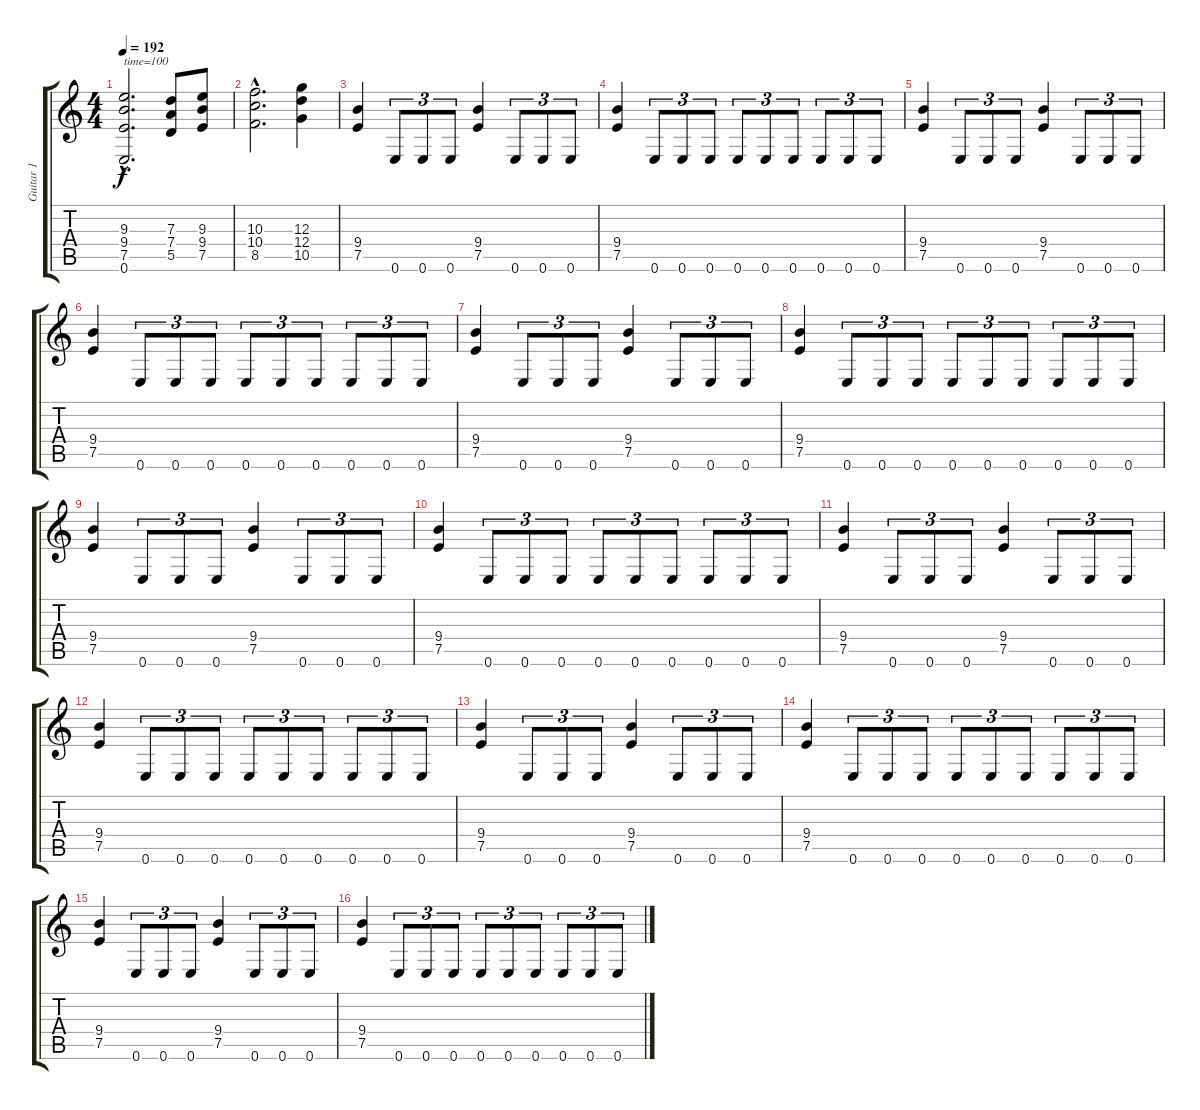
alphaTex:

\track ("Guitar 1" "Guitar 1") {instrument overdrivenguitar}
\staff {score tabs}
\tuning (E4 B3 G3 D3 A2 E2) {hide}
\ts (4 4)
\tempo 192
\clef g2
\ks c
(9.3{hac} 9.4{hac} 7.5{hac} 0.6{hac}).2{d txt "time=100" dy f instrument overdrivenguitar} (7.3 7.4 5.5).8 (9.3 9.4 7.5).8 |
(10.3{hac} 10.4{hac} 8.5{hac}).2{d} (12.3 12.4 10.5).4 |
(9.4 7.5).4 0.6.8{tu (3 2)} 0.6.8{tu (3 2)} 0.6.8{tu (3 2)} (9.4 7.5).4 0.6.8{tu (3 2)} 0.6.8{tu (3 2)} 0.6.8{tu (3 2)} |
(9.4 7.5).4 0.6.8{tu (3 2)} 0.6.8{tu (3 2)} 0.6.8{tu (3 2)} 0.6.8{tu (3 2)} 0.6.8{tu (3 2)} 0.6.8{tu (3 2)} 0.6.8{tu (3 2)} 0.6.8{tu (3 2)} 0.6.8{tu (3 2)} |
(9.4 7.5).4 0.6.8{tu (3 2)} 0.6.8{tu (3 2)} 0.6.8{tu (3 2)} (9.4 7.5).4 0.6.8{tu (3 2)} 0.6.8{tu (3 2)} 0.6.8{tu (3 2)} |
(9.4 7.5).4 0.6.8{tu (3 2)} 0.6.8{tu (3 2)} 0.6.8{tu (3 2)} 0.6.8{tu (3 2)} 0.6.8{tu (3 2)} 0.6.8{tu (3 2)} 0.6.8{tu (3 2)} 0.6.8{tu (3 2)} 0.6.8{tu (3 2)} |
(9.4 7.5).4 0.6.8{tu (3 2)} 0.6.8{tu (3 2)} 0.6.8{tu (3 2)} (9.4 7.5).4 0.6.8{tu (3 2)} 0.6.8{tu (3 2)} 0.6.8{tu (3 2)} |
(9.4 7.5).4 0.6.8{tu (3 2)} 0.6.8{tu (3 2)} 0.6.8{tu (3 2)} 0.6.8{tu (3 2)} 0.6.8{tu (3 2)} 0.6.8{tu (3 2)} 0.6.8{tu (3 2)} 0.6.8{tu (3 2)} 0.6.8{tu (3 2)} |
(9.4 7.5).4 0.6.8{tu (3 2)} 0.6.8{tu (3 2)} 0.6.8{tu (3 2)} (9.4 7.5).4 0.6.8{tu (3 2)} 0.6.8{tu (3 2)} 0.6.8{tu (3 2)} |
(9.4 7.5).4 0.6.8{tu (3 2)} 0.6.8{tu (3 2)} 0.6.8{tu (3 2)} 0.6.8{tu (3 2)} 0.6.8{tu (3 2)} 0.6.8{tu (3 2)} 0.6.8{tu (3 2)} 0.6.8{tu (3 2)} 0.6.8{tu (3 2)} |
(9.4 7.5).4 0.6.8{tu (3 2)} 0.6.8{tu (3 2)} 0.6.8{tu (3 2)} (9.4 7.5).4 0.6.8{tu (3 2)} 0.6.8{tu (3 2)} 0.6.8{tu (3 2)} |
(9.4 7.5).4 0.6.8{tu (3 2)} 0.6.8{tu (3 2)} 0.6.8{tu (3 2)} 0.6.8{tu (3 2)} 0.6.8{tu (3 2)} 0.6.8{tu (3 2)} 0.6.8{tu (3 2)} 0.6.8{tu (3 2)} 0.6.8{tu (3 2)} |
(9.4 7.5).4 0.6.8{tu (3 2)} 0.6.8{tu (3 2)} 0.6.8{tu (3 2)} (9.4 7.5).4 0.6.8{tu (3 2)} 0.6.8{tu (3 2)} 0.6.8{tu (3 2)} |
(9.4 7.5).4 0.6.8{tu (3 2)} 0.6.8{tu (3 2)} 0.6.8{tu (3 2)} 0.6.8{tu (3 2)} 0.6.8{tu (3 2)} 0.6.8{tu (3 2)} 0.6.8{tu (3 2)} 0.6.8{tu (3 2)} 0.6.8{tu (3 2)} |
(9.4 7.5).4 0.6.8{tu (3 2)} 0.6.8{tu (3 2)} 0.6.8{tu (3 2)} (9.4 7.5).4 0.6.8{tu (3 2)} 0.6.8{tu (3 2)} 0.6.8{tu (3 2)} |
(9.4 7.5).4 0.6.8{tu (3 2)} 0.6.8{tu (3 2)} 0.6.8{tu (3 2)} 0.6.8{tu (3 2)} 0.6.8{tu (3 2)} 0.6.8{tu (3 2)} 0.6.8{tu (3 2)} 0.6.8{tu (3 2)} 0.6.8{tu (3 2)}
